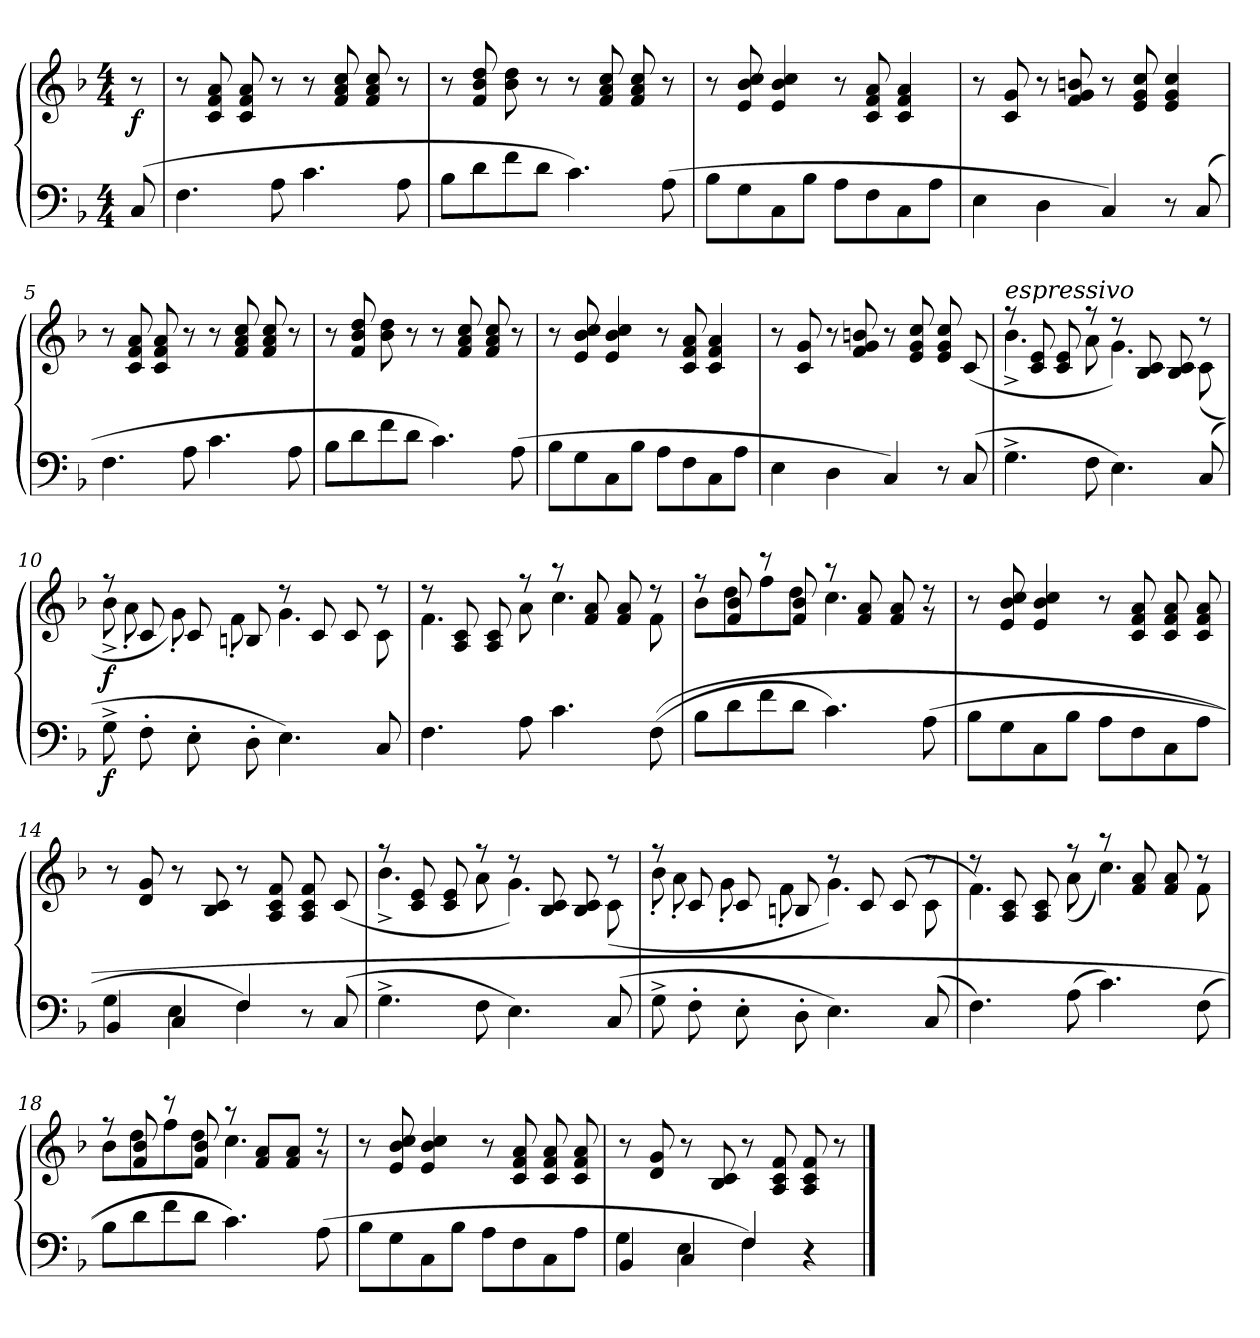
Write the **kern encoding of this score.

**kern	**dynam	**kern	**dynam
*part2	*part2	*part1	*part1
*staff2	*staff2	*staff1	*staff1
*clefF4	*	*clefG2	*
*k[b-]	*	*k[b-]	*
*M4/4	*	*M4/4	*
=	=	=	=
(>8C	.	8r	f
=1	=1	=1	=1
4.F	.	8r	.
.	.	8c 8f 8a	.
.	.	8c 8f 8a	.
8A	.	8r	.
4.c	.	8r	.
.	.	8f 8a 8cc	.
.	.	8f 8a 8cc	.
8A	.	8r	.
=2	=2	=2	=2
8B-L	.	8r	.
8d	.	8f 8b- 8dd	.
8f	.	8b- 8dd	.
8dJ	.	8r	.
4.c)	.	8r	.
.	.	8f 8a 8cc	.
.	.	8f 8a 8cc	.
(>8A	.	8r	.
=3	=3	=3	=3
8B-L	.	8r	.
8G	.	8e 8b- 8cc	.
8C	.	4e 4b- 4cc	.
8B-J	.	.	.
8AL	.	8r	.
8F	.	8c 8f 8a	.
8C	.	4c 4f 4a	.
8AJ	.	.	.
=4	=4	=4	=4
4E	.	8r	.
.	.	8c 8g	.
4D	.	8r	.
.	.	8f 8g 8bn	.
4C)	.	8r	.
.	.	8e 8g 8cc	.
8r	.	4e 4g 4cc	.
(>8C	.	.	.
=5	=5	=5	=5
4.F	.	8r	.
.	.	8c 8f 8a	.
.	.	8c 8f 8a	.
8A	.	8r	.
4.c	.	8r	.
.	.	8f 8a 8cc	.
.	.	8f 8a 8cc	.
8A	.	8r	.
=6	=6	=6	=6
8B-L	.	8r	.
8d	.	8f 8b- 8dd	.
8f	.	8b- 8dd	.
8dJ	.	8r	.
4.c)	.	8r	.
.	.	8f 8a 8cc	.
.	.	8f 8a 8cc	.
(>8A	.	8r	.
=7	=7	=7	=7
8B-L	.	8r	.
8G	.	8e 8b- 8cc	.
8C	.	4e 4b- 4cc	.
8B-J	.	.	.
8AL	.	8r	.
8F	.	8c 8f 8a	.
8C	.	4c 4f 4a	.
8AJ	.	.	.
=8	=8	=8	=8
4E	.	8r	.
.	.	8c 8g	.
4D	.	8r	.
.	.	8f 8g 8bn	.
4C)	.	8r	.
.	.	8e 8g 8cc	.
8r	.	8e 8g 8cc	.
(8C	.	(>8c	.
=9	=9	=9	=9
*	*	*^	*
!	!	!LO:TX:a:i:t=espressivo	!	!
4.G^>	.	8r	4.b-^>	.
.	.	8c 8e	.	.
.	.	8c 8e	.	.
8F	.	8r	8a	.
4.E)	.	8r	4.g)	.
.	.	8B- 8c	.	.
.	.	8B- 8c	.	.
(>8C	.	8r	(>8c	.
=10	=10	=10	=10	=10
8G^>	f	8r	8b-^>	f
8F'>	.	8c	8a'>	.
8E'>	.	8c	8g'>)	.
8D'>	.	8Bn	8f'>	.
4.E)	.	8r	4.g	.
.	.	8c	.	.
.	.	8c	.	.
8C	.	8r	8c	.
=11	=11	=11	=11	=11
4.F	.	8r	4.f	.
.	.	8A 8c	.	.
.	.	8A 8c	.	.
8A	.	8r	8a	.
4.c	.	8r	4.cc	.
.	.	8f 8a	.	.
.	.	8f 8a	.	.
(>(>8F	.	8r	8f	.
=12	=12	=12	=12	=12
8B-L	.	8r	8b-L	.
8d	.	8f 8b-	8dd	.
8f	.	8r	8ff	.
8dJ	.	8f 8b-	8ddJ	.
4.c)	.	8r	4.cc	.
.	.	8f 8a	.	.
.	.	8f 8a	.	.
(>8A	.	8r	8r	.
*	*	*v	*v	*
=13	=13	=13	=13
8B-L	.	8r	.
8G	.	8e 8b- 8cc	.
8C	.	4e 4b- 4cc	.
8B-J	.	.	.
8AL	.	8r	.
8F	.	8c 8f 8a	.
8C	.	8c 8f 8a	.
8AJ	.	8c 8f 8a	.
=14	=14	=14	=14
*^	*	*	*
4BB-	4G	.	8r	.
.	.	.	8d 8g	.
4C	4E	.	8r	.
.	.	.	8B- 8c	.
4F	4F)	.	8r	.
.	.	.	8A 8c 8f	.
8r	4ryy	.	8A 8c 8f	.
(>8C	.	.	(>8c	.
*v	*v	*	*	*
=15	=15	=15	=15
*	*	*^	*
4.G^>	.	8r	4.b-^>	.
.	.	8c 8e	.	.
.	.	8c 8e	.	.
8F	.	8r	8a	.
4.E)	.	8r	4.g)	.
.	.	8B- 8c	.	.
.	.	8B- 8c	.	.
(>8C	.	8r	(>8c	.
=16	=16	=16	=16	=16
8G^>	.	8r	8b-'>	.
8F'>	.	8c	8a'>	.
8E'>	.	8c	8g'>	.
8D'>	.	8Bn	8f'>	.
4.E)	.	8r	4.g)	.
.	.	8c	.	.
.	.	(>8c	.	.
(>8C	.	8r	8c	.
=17	=17	=17	=17	=17
4.F)	.	8r	4.f)	.
.	.	8A 8c	.	.
.	.	8A 8c	.	.
(>8A	.	8r	(>8a	.
4.c)	.	8r	4.cc)	.
.	.	8f 8a	.	.
.	.	8f 8a	.	.
(>8F	.	8r	8f	.
=18	=18	=18	=18	=18
8B-L	.	8r	8b-L	.
8d	.	8f 8b-	8dd	.
8f	.	8r	8ff	.
8dJ	.	8f 8b-	8ddJ	.
4.c))	.	8r	4.cc	.
.	.	8f 8aL	.	.
.	.	8f 8aJ	.	.
(>8A	.	8r	8r	.
*	*	*v	*v	*
=19	=19	=19	=19
8B-L	.	8r	.
8G	.	8e 8b- 8cc	.
8C	.	4e 4b- 4cc	.
8B-J	.	.	.
8AL	.	8r	.
8F	.	8c 8f 8a	.
8C	.	8c 8f 8a	.
8AJ	.	8c 8f 8a	.
=20	=20	=20	=20
*^	*	*	*
4BB-	4G	.	8r	.
.	.	.	8d 8g	.
4C	4E	.	8r	.
.	.	.	8B- 8c	.
4F	4F)	.	8r	.
.	.	.	8A 8c 8f	.
4r	4ryy	.	8A 8c 8f	.
.	.	.	8r	.
*v	*v	*	*	*
==	==	==	==
*-	*-	*-	*-
